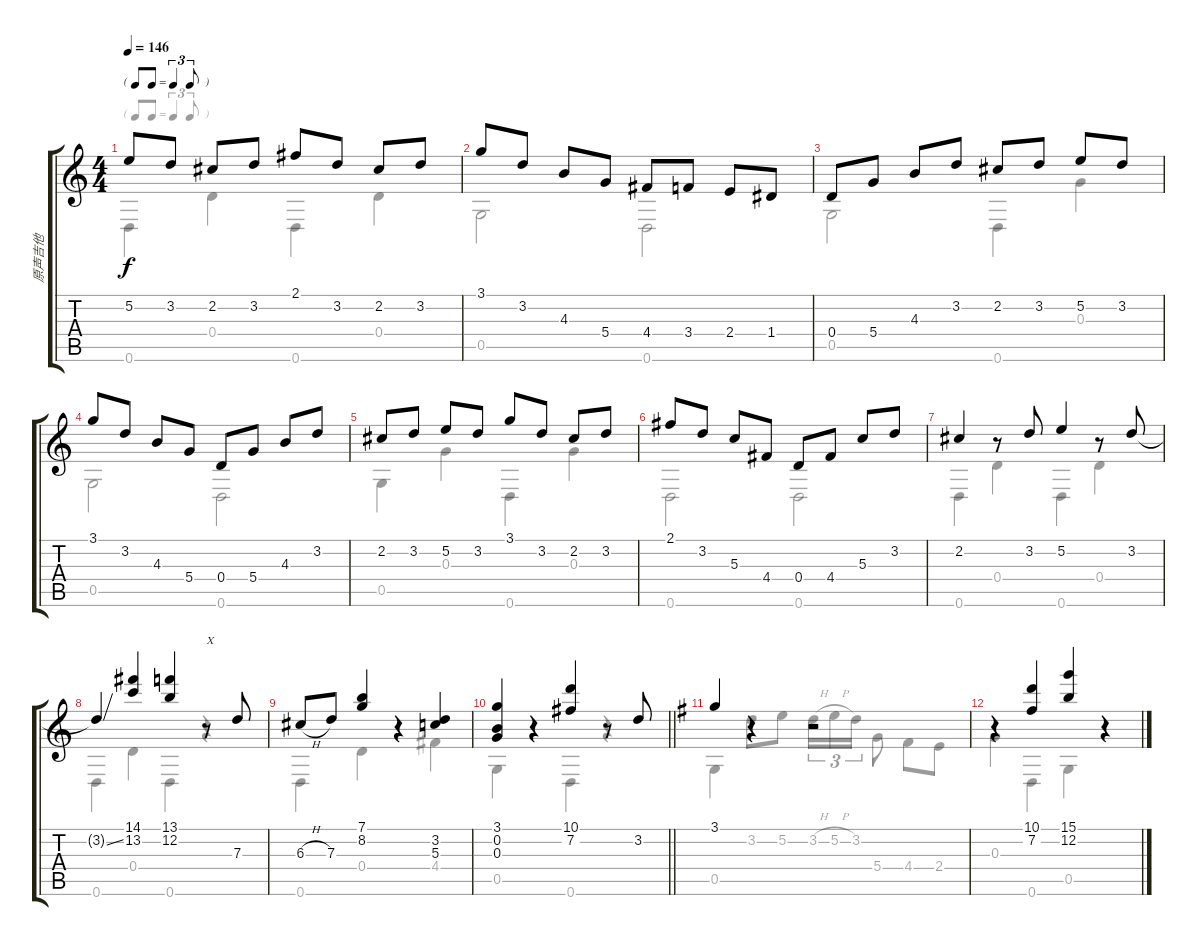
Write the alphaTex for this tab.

\track ("原声吉他" "原声吉他") {instrument acousticguitarsteel}
\staff {score tabs}
\tuning (E4 B3 G3 D3 G2 D2) {hide}
\voice
\ts (4 4)
\tf triplet8th
\tempo 146
\clef g2
\ks c
5.2.8{dy f} 3.2.8 2.2.8 3.2.8 2.1.8 3.2.8 2.2.8 3.2.8 |
3.1.8 3.2.8 4.3.8 5.4.8 4.4.8 3.4.8 2.4.8 1.4.8 |
0.4.8 5.4.8 4.3.8 3.2.8 2.2.8 3.2.8 5.2.8 3.2.8 |
3.1.8 3.2.8 4.3.8 5.4.8 0.4.8 5.4.8 4.3.8 3.2.8 |
2.2.8 3.2.8 5.2.8 3.2.8 3.1.8 3.2.8 2.2.8 3.2.8 |
2.1.8 3.2.8 5.3.8 4.4.8 0.4.8 4.4.8 5.3.8 3.2.8 |
2.2.4 r.8 3.2.8 5.2.4 r.8 3.2.8 |
3.2{ss t}.4 (14.1 13.2).4 (13.1 12.2).4 r.8{txt "X"} 7.3.8 |
6.3{h}.8 7.3.8 (7.1 8.2).4 r.4 (3.2 5.3).4 |
\barLineRight lightlight
(3.1 0.2 0.3).4 r.4 (10.1 7.2).4 r.8 3.2.8 |
\ks g
3.1.4 r.4 r.2 |
r.4 (10.1 7.2).4 (15.1 12.2).4 r.4
\voice
\clef g2
\ottava regular
\simile none
\ks c
0.6.4{dy f} 0.4.4 0.6.4 0.4.4 |
0.5.2 0.6.2 |
0.5.2 0.6.4 0.3.4 |
0.5.2 0.6.2 |
0.5.4 0.3.4 0.6.4 0.3.4 |
0.6.2 0.6.2 |
0.6.4 0.4.4 0.6.4 0.4.4 |
0.6.4 0.4.4 0.6.4 r.4 |
0.6.4 0.4.4 r.4 4.4.4 |
\barLineRight lightlight
0.5.4 r.4 0.6.4 r.4 |
\ks g
0.5.4 3.2.8 5.2.8 3.2{h}.16{tu (3 2)} 5.2{h}.16{tu (3 2)} 3.2.16{tu (3 2)} 5.4.8 4.4.8 2.4.8 |
0.3.4 0.6.4 0.5.4 r.4
